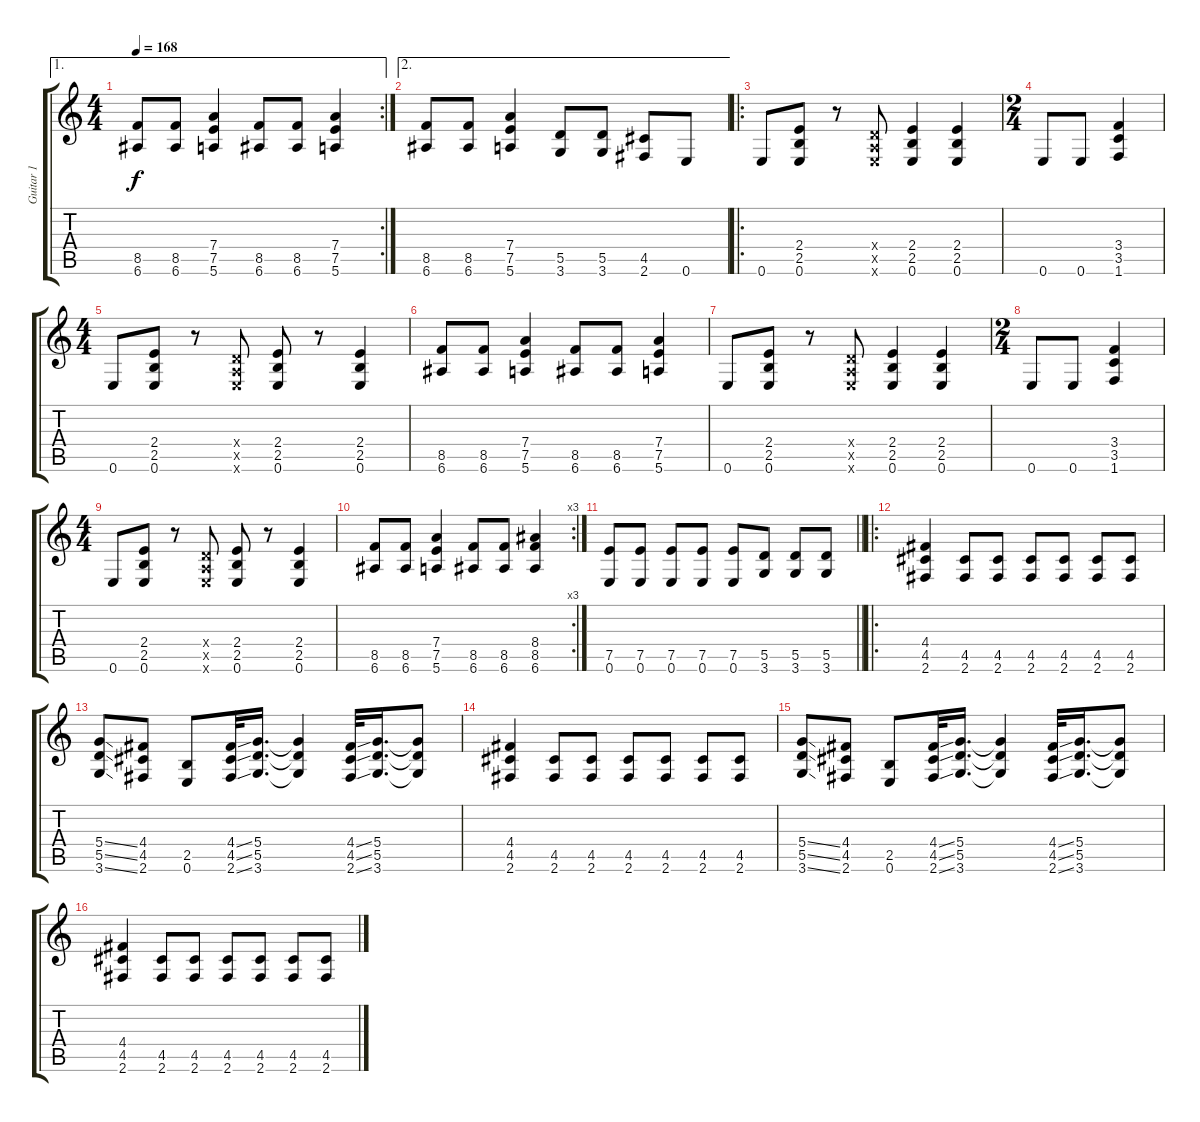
\track ("Guitar 1" "Guitar 1") {instrument distortionguitar}
\staff {score tabs}
\tuning (E4 B3 G3 D3 A2 E2) {hide}
\ae 1
\rc 2
\ts (4 4)
\tempo 168
\clef g2
\ks c
(8.5 6.6).8{dy f} (8.5 6.6).8 (7.4 7.5 5.6).4 (8.5 6.6).8 (8.5 6.6).8 (7.4 7.5 5.6).4 |
\ae 2
(8.5 6.6).8 (8.5 6.6).8 (7.4 7.5 5.6).4 (5.5 3.6).8 (5.5 3.6).8 (4.5 2.6).8 0.6.8 |
\ro
0.6.8 (2.4 2.5 0.6).8 r.8 (0.4{x} 0.5{x} 0.6{x}).8 (2.4 2.5 0.6).4 (2.4 2.5 0.6).4 |
\ts (2 4)
0.6.8 0.6.8 (3.4 3.5 1.6).4 |
\ts (4 4)
0.6.8 (2.4 2.5 0.6).8 r.8 (0.4{x} 0.5{x} 0.6{x}).8 (2.4 2.5 0.6).8 r.8 (2.4 2.5 0.6).4 |
(8.5 6.6).8 (8.5 6.6).8 (7.4 7.5 5.6).4 (8.5 6.6).8 (8.5 6.6).8 (7.4 7.5 5.6).4 |
0.6.8 (2.4 2.5 0.6).8 r.8 (0.4{x} 0.5{x} 0.6{x}).8 (2.4 2.5 0.6).4 (2.4 2.5 0.6).4 |
\ts (2 4)
0.6.8 0.6.8 (3.4 3.5 1.6).4 |
\ts (4 4)
0.6.8 (2.4 2.5 0.6).8 r.8 (0.4{x} 0.5{x} 0.6{x}).8 (2.4 2.5 0.6).8 r.8 (2.4 2.5 0.6).4 |
\rc 3
(8.5 6.6).8 (8.5 6.6).8 (7.4 7.5 5.6).4 (8.5 6.6).8 (8.5 6.6).8 (8.4 8.5 6.6).4 |
\barLineRight lightlight
(7.5 0.6).8 (7.5 0.6).8 (7.5 0.6).8 (7.5 0.6).8 (7.5 0.6).8 (5.5 3.6).8 (5.5 3.6).8 (5.5 3.6).8 |
\ro
(4.4 4.5 2.6).4 (4.5 2.6).8 (4.5 2.6).8 (4.5 2.6).8 (4.5 2.6).8 (4.5 2.6).8 (4.5 2.6).8 |
(5.4{ss} 5.5{ss} 3.6{ss}).8 (4.4 4.5 2.6).8 (2.5 0.6).8 (4.4{ss} 4.5{ss} 2.6{ss}).32 (5.4 5.5 3.6).16{d} (5.4{t} 5.5{t} 3.6{t}).4 (4.4{ss} 4.5{ss} 2.6{ss}).32 (5.4 5.5 3.6).16{d} (5.4{t} 5.5{t} 3.6{t}).8 |
(4.4 4.5 2.6).4 (4.5 2.6).8 (4.5 2.6).8 (4.5 2.6).8 (4.5 2.6).8 (4.5 2.6).8 (4.5 2.6).8 |
(5.4{ss} 5.5{ss} 3.6{ss}).8 (4.4 4.5 2.6).8 (2.5 0.6).8 (4.4{ss} 4.5{ss} 2.6{ss}).32 (5.4 5.5 3.6).16{d} (5.4{t} 5.5{t} 3.6{t}).4 (4.4{ss} 4.5{ss} 2.6{ss}).32 (5.4 5.5 3.6).16{d} (5.4{t} 5.5{t} 3.6{t}).8 |
(4.4 4.5 2.6).4 (4.5 2.6).8 (4.5 2.6).8 (4.5 2.6).8 (4.5 2.6).8 (4.5 2.6).8 (4.5 2.6).8
